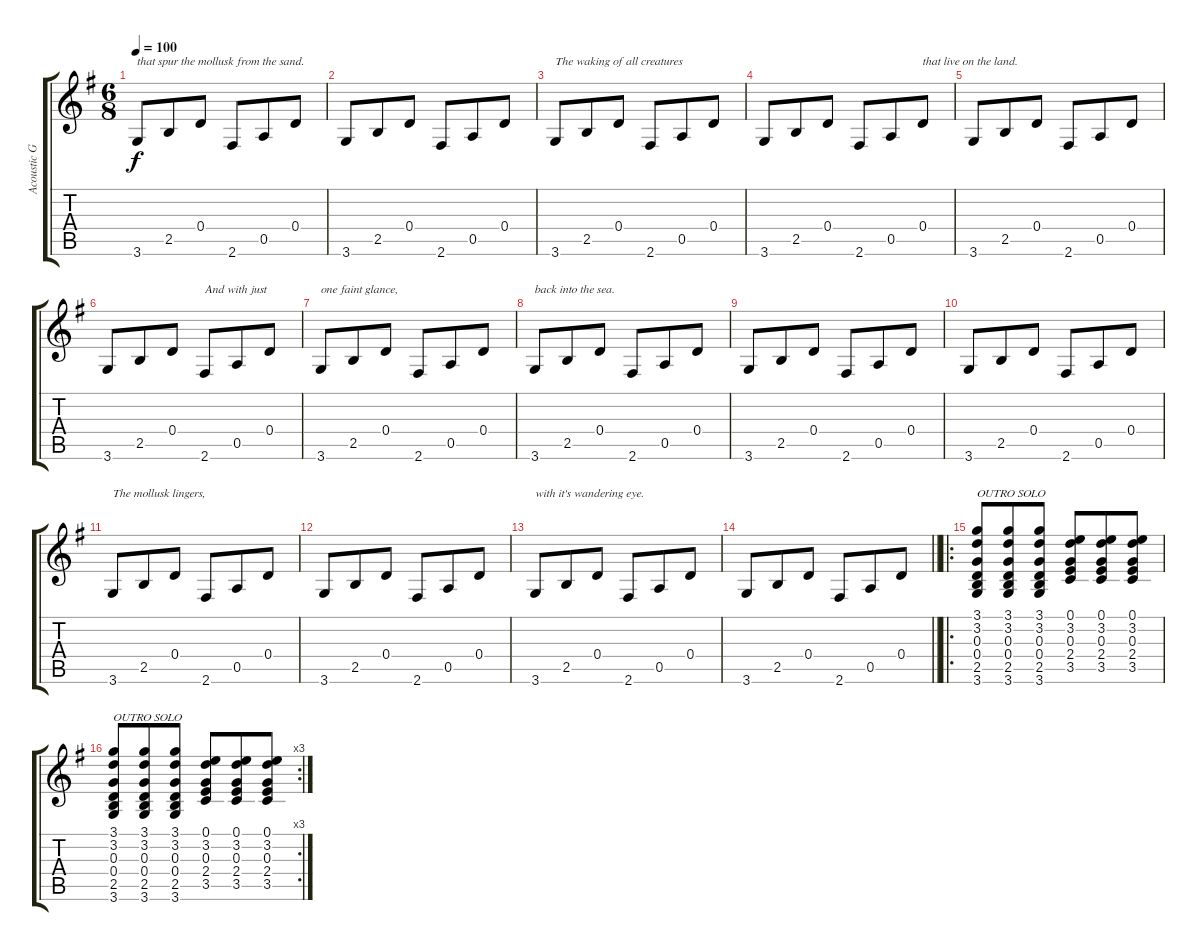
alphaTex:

\track ("Acoustic Guitar" "Acoustic G") {instrument acousticguitarsteel}
\staff {score tabs}
\tuning (E4 B3 G3 D3 A2 E2) {hide}
\ts (6 8)
\tempo 100
\clef g2
\ks g
3.6.8{txt "that spur the mollusk from the sand." dy f} 2.5.8 0.4.8 2.6.8 0.5.8 0.4.8 |
3.6.8 2.5.8 0.4.8 2.6.8 0.5.8 0.4.8 |
3.6.8{txt "The waking of all creatures "} 2.5.8 0.4.8 2.6.8 0.5.8 0.4.8 |
3.6.8 2.5.8 0.4.8 2.6.8 0.5.8 0.4.8{txt "that live on the land."} |
3.6.8 2.5.8 0.4.8 2.6.8 0.5.8 0.4.8 |
3.6.8 2.5.8 0.4.8 2.6.8{txt "And with just "} 0.5.8 0.4.8 |
3.6.8{txt "one faint glance,"} 2.5.8 0.4.8 2.6.8 0.5.8 0.4.8 |
3.6.8{txt "back into the sea."} 2.5.8 0.4.8 2.6.8 0.5.8 0.4.8 |
3.6.8 2.5.8 0.4.8 2.6.8 0.5.8 0.4.8 |
3.6.8 2.5.8 0.4.8 2.6.8 0.5.8 0.4.8 |
3.6.8{txt "The mollusk lingers,"} 2.5.8 0.4.8 2.6.8 0.5.8 0.4.8 |
3.6.8 2.5.8 0.4.8 2.6.8 0.5.8 0.4.8 |
3.6.8{txt "with it's wandering eye."} 2.5.8 0.4.8 2.6.8 0.5.8 0.4.8 |
\barLineRight lightlight
3.6.8 2.5.8 0.4.8 2.6.8 0.5.8 0.4.8 |
\ro
(3.1 3.2 0.3 0.4 2.5 3.6).8{txt "OUTRO SOLO"} (3.1 3.2 0.3 0.4 2.5 3.6).8 (3.1 3.2 0.3 0.4 2.5 3.6).8 (0.1 3.2 0.3 2.4 3.5).8 (0.1 3.2 0.3 2.4 3.5).8 (0.1 3.2 0.3 2.4 3.5).8 |
\rc 3
(3.1 3.2 0.3 0.4 2.5 3.6).8{txt "OUTRO SOLO"} (3.1 3.2 0.3 0.4 2.5 3.6).8 (3.1 3.2 0.3 0.4 2.5 3.6).8 (0.1 3.2 0.3 2.4 3.5).8 (0.1 3.2 0.3 2.4 3.5).8 (0.1 3.2 0.3 2.4 3.5).8
